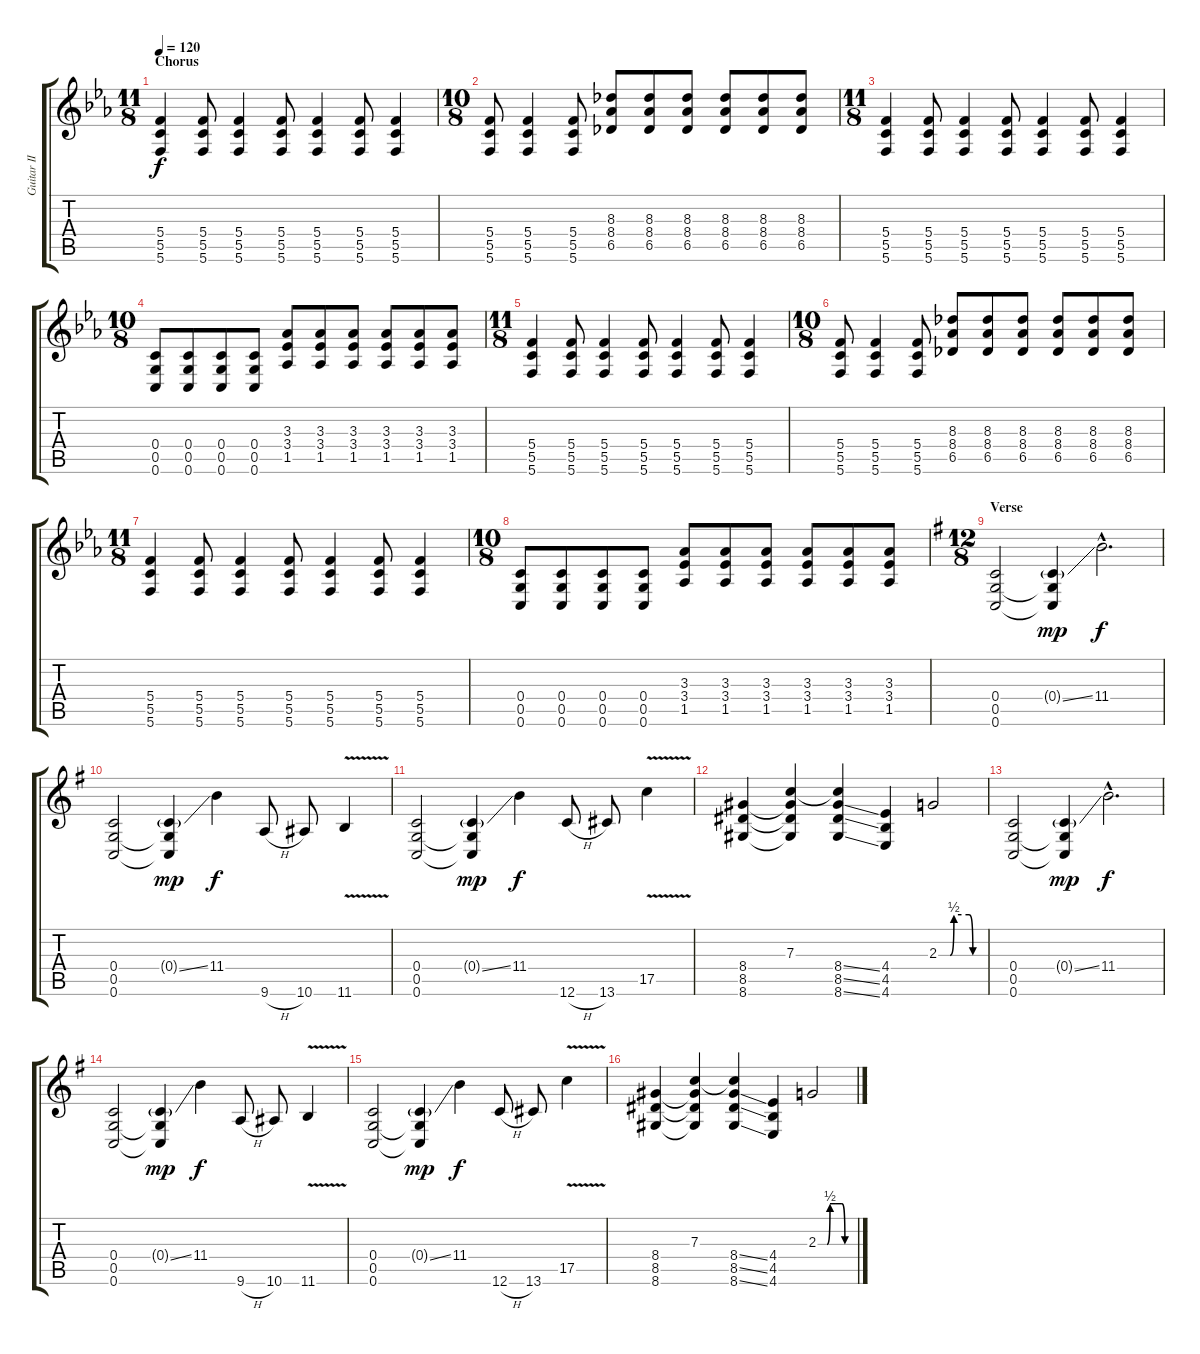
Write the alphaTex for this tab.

\track ("Guitar II" "Guitar II") {instrument distortionguitar}
\staff {score tabs}
\tuning (D4 A3 F3 C3 G2 C2) {hide}
\ts (11 8)
\section ("" "Chorus")
\tempo 120
\clef g2
\ks eb
(5.4 5.5 5.6).4{dy f} (5.4 5.5 5.6).8 (5.4 5.5 5.6).4 (5.4 5.5 5.6).8 (5.4 5.5 5.6).4 (5.4 5.5 5.6).8 (5.4 5.5 5.6).4 |
\ts (10 8)
(5.4 5.5 5.6).8 (5.4 5.5 5.6).4 (5.4 5.5 5.6).8 (8.3 8.4 6.5).8 (8.3 8.4 6.5).8 (8.3 8.4 6.5).8 (8.3 8.4 6.5).8 (8.3 8.4 6.5).8 (8.3 8.4 6.5).8 |
\ts (11 8)
(5.4 5.5 5.6).4 (5.4 5.5 5.6).8 (5.4 5.5 5.6).4 (5.4 5.5 5.6).8 (5.4 5.5 5.6).4 (5.4 5.5 5.6).8 (5.4 5.5 5.6).4 |
\ts (10 8)
(0.4 0.5 0.6).8 (0.4 0.5 0.6).8 (0.4 0.5 0.6).8 (0.4 0.5 0.6).8 (3.3 3.4 1.5).8 (3.3 3.4 1.5).8 (3.3 3.4 1.5).8 (3.3 3.4 1.5).8 (3.3 3.4 1.5).8 (3.3 3.4 1.5).8 |
\ts (11 8)
(5.4 5.5 5.6).4 (5.4 5.5 5.6).8 (5.4 5.5 5.6).4 (5.4 5.5 5.6).8 (5.4 5.5 5.6).4 (5.4 5.5 5.6).8 (5.4 5.5 5.6).4 |
\ts (10 8)
(5.4 5.5 5.6).8 (5.4 5.5 5.6).4 (5.4 5.5 5.6).8 (8.3 8.4 6.5).8 (8.3 8.4 6.5).8 (8.3 8.4 6.5).8 (8.3 8.4 6.5).8 (8.3 8.4 6.5).8 (8.3 8.4 6.5).8 |
\ts (11 8)
(5.4 5.5 5.6).4 (5.4 5.5 5.6).8 (5.4 5.5 5.6).4 (5.4 5.5 5.6).8 (5.4 5.5 5.6).4 (5.4 5.5 5.6).8 (5.4 5.5 5.6).4 |
\ts (10 8)
(0.4 0.5 0.6).8 (0.4 0.5 0.6).8 (0.4 0.5 0.6).8 (0.4 0.5 0.6).8 (3.3 3.4 1.5).8 (3.3 3.4 1.5).8 (3.3 3.4 1.5).8 (3.3 3.4 1.5).8 (3.3 3.4 1.5).8 (3.3 3.4 1.5).8 |
\ts (12 8)
\section ("" "Verse")
\ks g
(0.4 0.5 0.6).2 (0.4{ss g} 0.5{t} 0.6{t}).4{dy mp} 11.4{hac}.2{d dy f} |
(0.4 0.5 0.6).2 (0.4{ss g} 0.5{t} 0.6{t}).4{dy mp} 11.4.4{dy f} 9.6{h}.8 10.6.8 11.6{v}.4 |
(0.4 0.5 0.6).2 (0.4{ss g} 0.5{t} 0.6{t}).4{dy mp} 11.4.4{dy f} 12.6{h}.8 13.6.8 17.5{v}.4 |
(8.4 8.5 8.6).4 (7.3 8.4{t} 8.5{t} 8.6{t}).4 (7.3{t} 8.4{ss} 8.5{ss} 8.6{ss}).4 (4.4 4.5 4.6).4 2.3{be (custom 0 0 15 0 20 2 30 2 40 2 45 0 60 0)}.2 |
(0.4 0.5 0.6).2 (0.4{ss g} 0.5{t} 0.6{t}).4{dy mp} 11.4{hac}.2{d dy f} |
(0.4 0.5 0.6).2 (0.4{ss g} 0.5{t} 0.6{t}).4{dy mp} 11.4.4{dy f} 9.6{h}.8 10.6.8 11.6{v}.4 |
(0.4 0.5 0.6).2 (0.4{ss g} 0.5{t} 0.6{t}).4{dy mp} 11.4.4{dy f} 12.6{h}.8 13.6.8 17.5{v}.4 |
(8.4 8.5 8.6).4 (7.3 8.4{t} 8.5{t} 8.6{t}).4 (7.3{t} 8.4{ss} 8.5{ss} 8.6{ss}).4 (4.4 4.5 4.6).4 2.3{be (custom 0 0 15 0 20 2 30 2 40 2 45 0 60 0)}.2
